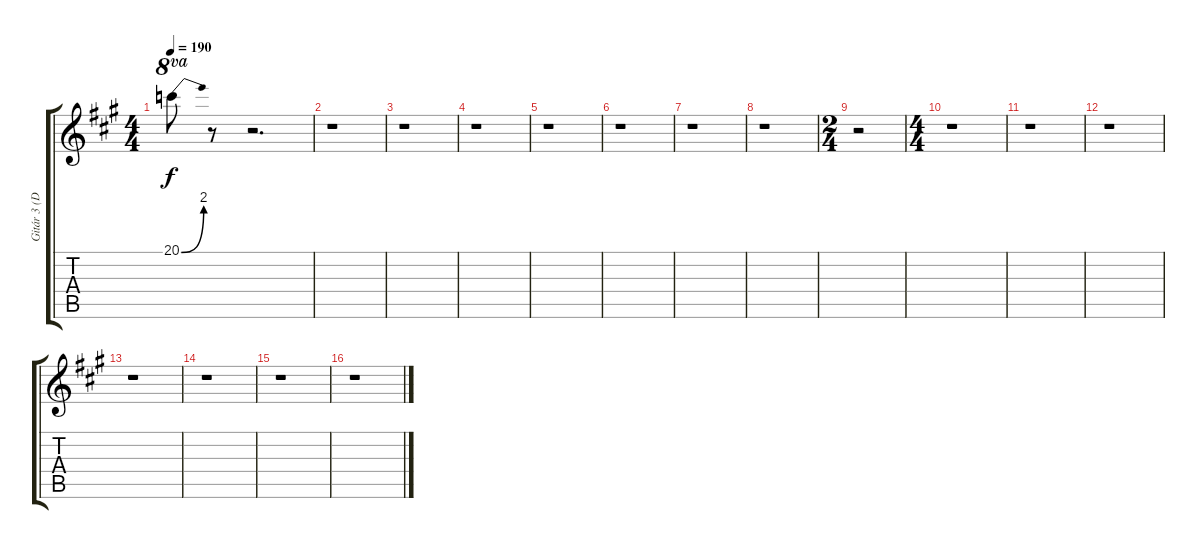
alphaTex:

\track ("Gitár 3 (Dave Murray)" "Gitár 3 (D") {instrument distortionguitar}
\staff {score tabs}
\tuning (E4 B3 G3 D3 A2 E2) {hide}
\ts (4 4)
\tempo 190
\clef g2
\ks a
20.1{be (bend 0 0 60 8) t}.8{ot 8va dy f} r.8 r.2{d} |
r.1 |
r.1 |
r.1 |
r.1 |
r.1 |
r.1 |
r.1 |
\ts (2 4)
r.2 |
\ts (4 4)
r.1 |
r.1 |
r.1 |
r.1 |
r.1 |
r.1 |
r.1
